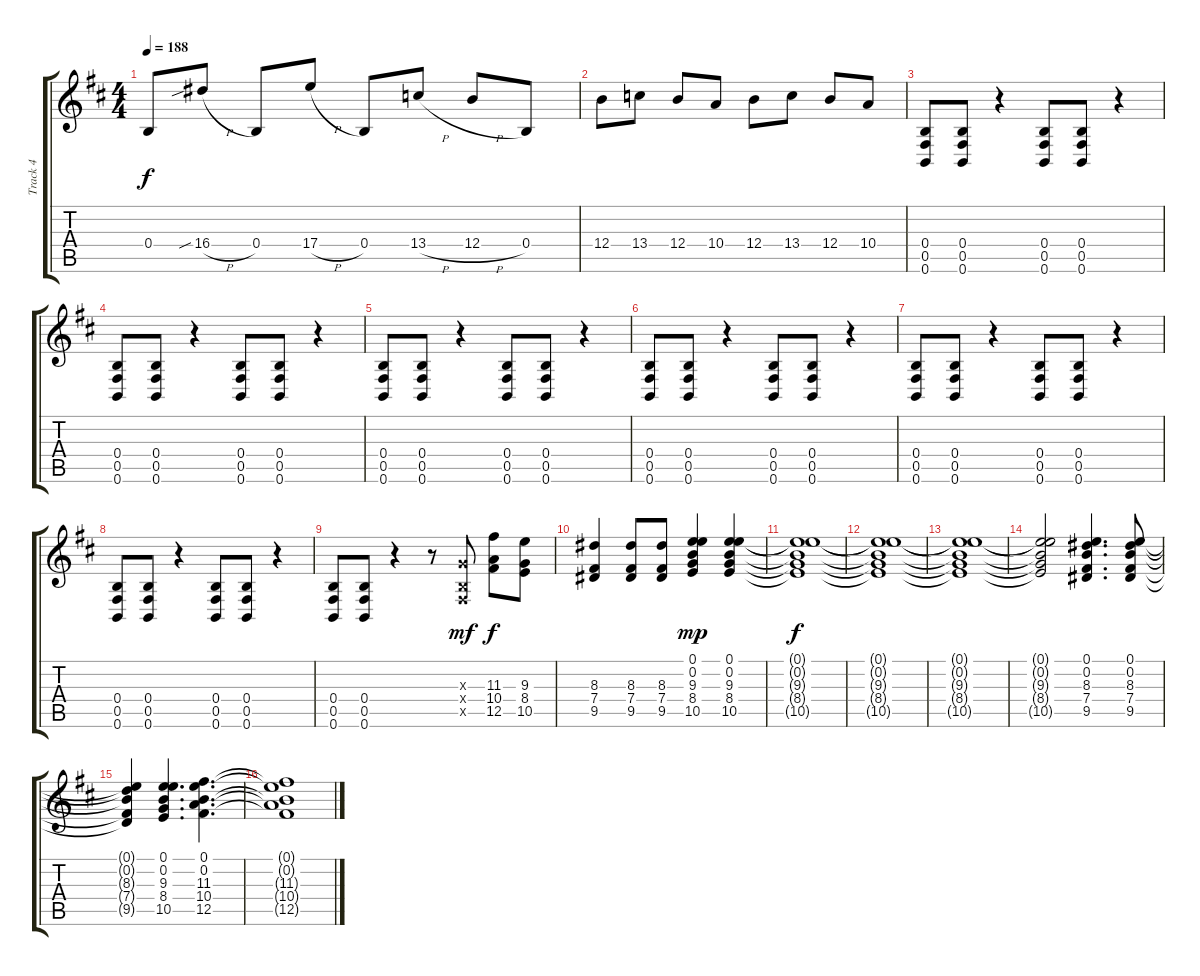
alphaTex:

\track ("Track 4" "Track 4") {instrument overdrivenguitar}
\staff {score tabs}
\tuning (E4 B3 G3 B2 Gb2 B1) {hide}
\ts (4 4)
\tempo 188
\clef g2
\ks bminor
0.4.8{dy f} 16.4{sib h}.8 0.4.8 17.4{h}.8 0.4.8 13.4{h}.8 12.4{h}.8 0.4.8 |
12.4.8 13.4.8 12.4.8 10.4.8 12.4.8 13.4.8 12.4.8 10.4.8 |
(0.4 0.5 0.6).8 (0.4 0.5 0.6).8 r.4 (0.4 0.5 0.6).8 (0.4 0.5 0.6).8 r.4 |
(0.4 0.5 0.6).8 (0.4 0.5 0.6).8 r.4 (0.4 0.5 0.6).8 (0.4 0.5 0.6).8 r.4 |
(0.4 0.5 0.6).8 (0.4 0.5 0.6).8 r.4 (0.4 0.5 0.6).8 (0.4 0.5 0.6).8 r.4 |
(0.4 0.5 0.6).8 (0.4 0.5 0.6).8 r.4 (0.4 0.5 0.6).8 (0.4 0.5 0.6).8 r.4 |
(0.4 0.5 0.6).8 (0.4 0.5 0.6).8 r.4 (0.4 0.5 0.6).8 (0.4 0.5 0.6).8 r.4 |
(0.4 0.5 0.6).8 (0.4 0.5 0.6).8 r.4 (0.4 0.5 0.6).8 (0.4 0.5 0.6).8 r.4 |
(0.4 0.5 0.6).8 (0.4 0.5 0.6).8 r.4 r.8 (0.3{x} 0.4{x} 0.5{x}).8{dy mf} (11.3 10.4 12.5).8{dy f} (9.3 8.4 10.5).8 |
(8.3 7.4 9.5).4 (8.3 7.4 9.5).8 (8.3 7.4 9.5).8 (0.1 0.2 9.3 8.4 10.5).4{dy mp} (0.1 0.2 9.3 8.4 10.5).4 |
(0.1{t} 0.2{t} 9.3{t} 8.4{t} 10.5{t}).1{dy f} |
(0.1{t} 0.2{t} 9.3{t} 8.4{t} 10.5{t}).1 |
(0.1{t} 0.2{t} 9.3{t} 8.4{t} 10.5{t}).1 |
(0.1{t} 0.2{t} 9.3{t} 8.4{t} 10.5{t}).2 (0.1 0.2 8.3 7.4 9.5).4{d} (0.1 0.2 8.3 7.4 9.5).8 |
(0.1{t} 0.2{t} 8.3{t} 7.4{t} 9.5{t}).4 (0.1 0.2 9.3 8.4 10.5).4{d} (0.1 0.2 11.3 10.4 12.5).4{d} |
(0.1{t} 0.2{t} 11.3{t} 10.4{t} 12.5{t}).1
